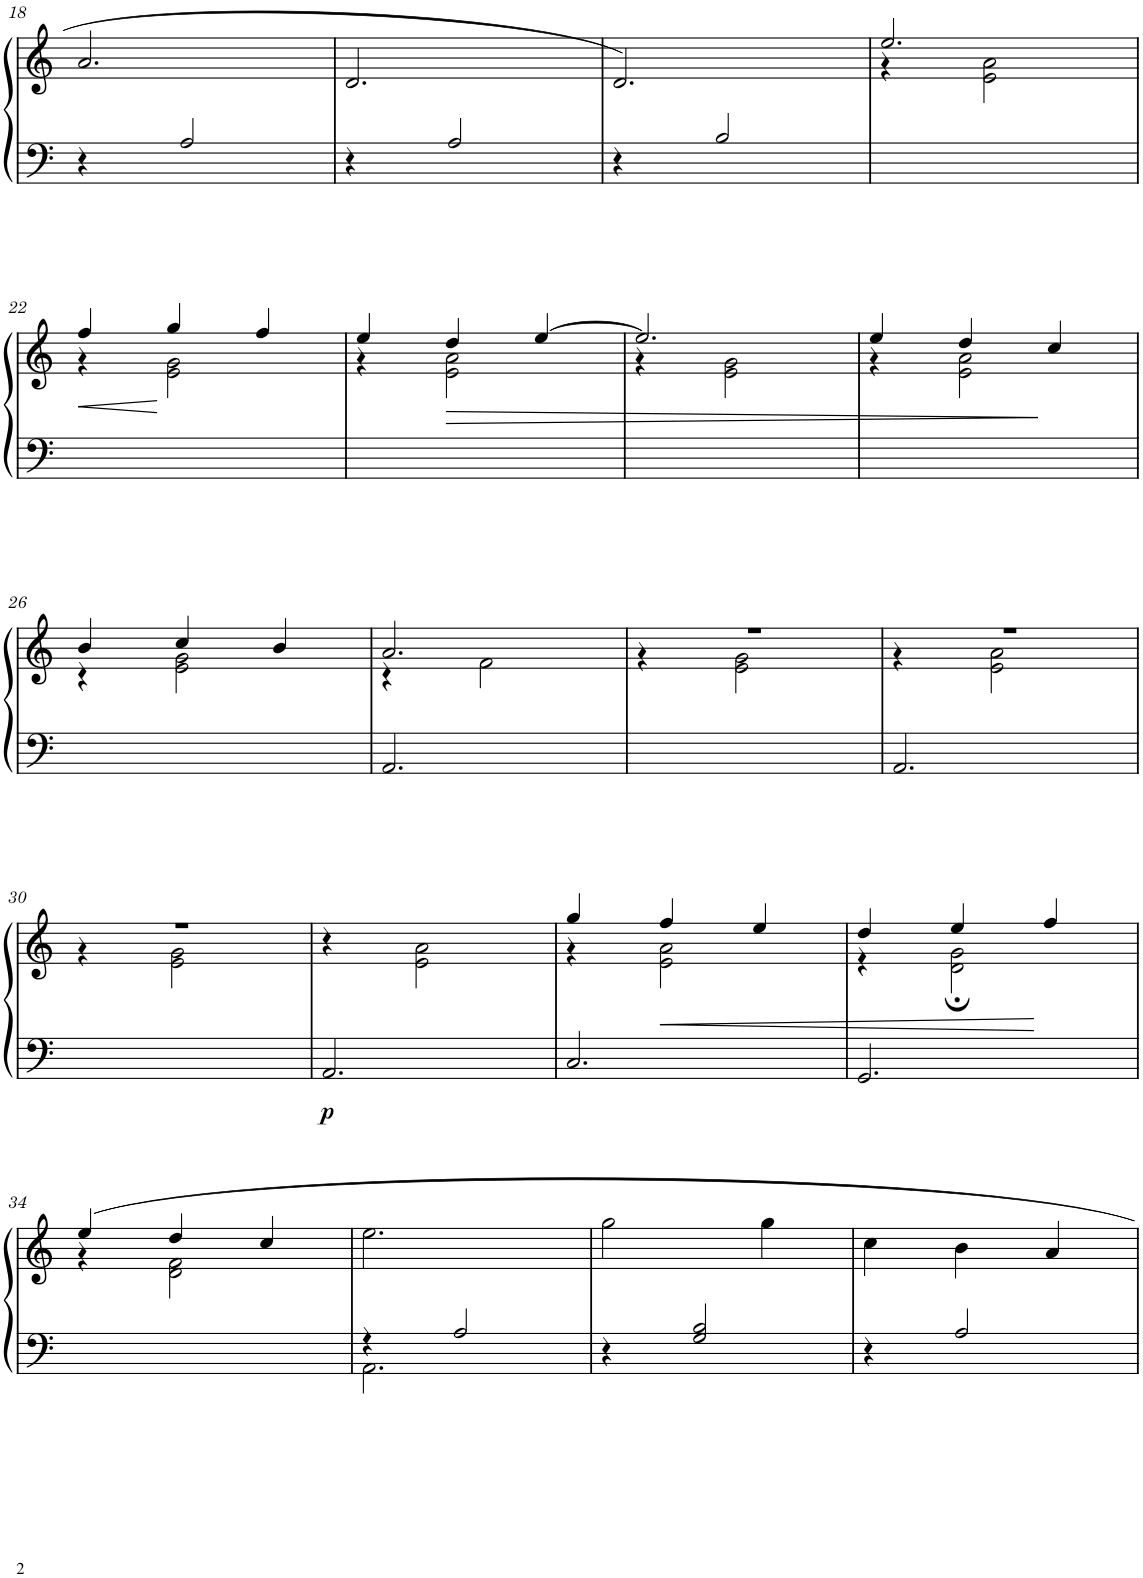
**kern	**kern	**dynam
*part1	*part1	*part1
*staff2	*staff1	*staff1/2
*I"Piano	*	*
*I'Pno	*	*
!!LO:PB:g=z
*clefF4	*clefG2	*
*k[]	*k[]	*
*M3/4	*M3/4	*
=18	=18	=18
!	!	!LO:HP:b
4r	2.a/	>
2A/	.	.
=19	=19	=19
4r	2.d/	.
2A/	.	.
=20	=20	=20
4r	2.d/	.
2B/	.	.
=21	=21	=21
*	*^	*
2.ryy	2.ee/	4r	.
.	.	2e\ 2a\	.
!!LO:LB:g=z	!!
=22	=22	=22	=22
!	!	!	!LO:HP:b
2.ryy	4ff/	4r	<
.	4gg/	2e\ 2g\	]
.	4ff/	.	.
=23	=23	=23	=23
2.ryy	4ee/	4r	.
!	!	!	!LO:HP:b
.	4dd/	2e\ 2a\	>
.	[>4ee/	.	.
=24	=24	=24	=24
2.ryy	2.ee/]	4r	.
.	.	2e\ 2g\	.
=25	=25	=25	=25
2.ryy	4ee/	4r	.
.	4dd/	2e\ 2a\	.
.	4cc/	.	[
!!LO:LB:g=z	!!
=26	=26	=26	=26
2.ryy	4b/	4r	.
.	4cc/	2e\ 2g\	.
.	4b/	.	.
=27	=27	=27	=27
2.AA/	2.a/	4r	.
.	.	2f\	.
=28	=28	=28	=28
2.ryy	2.r	4r	.
.	.	2e\ 2g\	.
=29	=29	=29	=29
2.AA/	2.r	4r	.
.	.	2e\ 2a\	.
!!LO:LB:g=z	!!
=30	=30	=30	=30
2.ryy	2.r	4r	.
.	.	2e\ 2g\	.
=31	=31	=31	=31
!	!	!	!LO:DY:b=2
*	*v	*v	*
2.AA/	4r	p
.	2e\ 2a\	.
=32	=32	=32
*	*^	*
2.C/	4gg/	4r	.
.	4ff/	2e\ 2a\	.
.	4ee/	.	.
=33	=33	=33	=33
2.GG/	4dd/	4r	.
.	4ee;/	2d\ 2g\	.
.	4ff/	.	]
!!LO:LB:g=z	!!
=34	=34	=34	=34
2.ryy	4ee/	4r	.
.	4dd/	2d\ 2f\	.
.	4cc/	.	.
*	*v	*v	*
=35	=35	=35
*^	*	*
4r	2.AA\	2.ee\	.
2A/	.	.	.
*v	*v	*	*
=36	=36	=36
4r	2gg\	.
2G/ 2B/	.	.
.	4gg\	.
=37	=37	=37
4r	4cc\	.
2A/	4b\	.
.	4a/	.
=	=	=
*-	*-	*-
